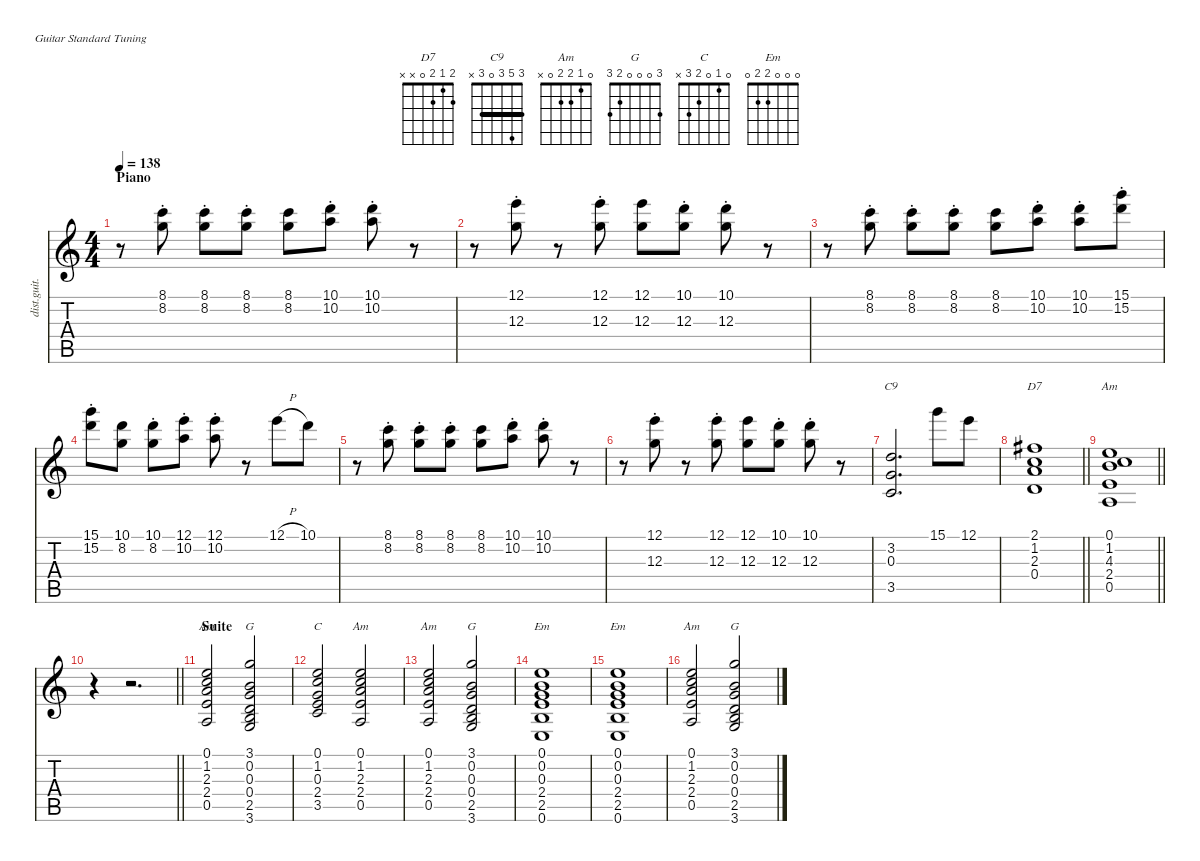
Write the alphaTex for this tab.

\defaultSystemsLayout 4
\hideDynamics
\bracketExtendMode nobrackets
\track ("Sylvain" "dist.guit.") {instrument distortionguitar}
\staff {score tabs}
\tuning (E4 B3 G3 D3 A2 E2)
\chord ("D7" 2 1 2 0 x x) {showfingering false}
\chord ("C9" 3 5 3 0 3 x) {showfingering false barre 3}
\chord ("Am" 0 1 2 2 0 x) {showfingering false}
\chord ("G" 3 0 0 0 2 3) {showfingering false}
\chord ("C" 0 1 0 2 3 x) {showfingering false}
\chord ("Em" 0 0 0 2 2 0) {showfingering false}
\ts (4 4)
\section ("" "Piano")
\tempo 138
\clef g2
\ks aminor
r.8{dy mf beam Down} (8.1{st} 8.2{st}).8{beam Down} (8.1{st} 8.2{st}).8{beam Down} (8.1{st} 8.2{st}).8{beam Down} (8.1 8.2).8{beam Down} (10.1{st} 10.2{st}).8{beam Down} (10.1{st} 10.2{st}).8{beam Down} r.8{beam Down} |
r.8{beam Down} (12.1{st} 12.3{st}).8{beam Down} r.8{beam Down} (12.1{st} 12.3{st}).8{beam Down} (12.1 12.3).8{beam Down} (10.1{st} 12.3{st}).8{beam Down} (10.1{st} 12.3{st}).8{beam Down} r.8{beam Down} |
r.8{beam Down} (8.1{st} 8.2{st}).8{beam Down} (8.1{st} 8.2{st}).8{beam Down} (8.1{st} 8.2{st}).8{beam Down} (8.1 8.2).8{beam Down} (10.1{st} 10.2{st}).8{beam Down} (10.1{st} 10.2{st}).8{beam Down} (15.1{st} 15.2).8{dy f beam Down} |
(15.1{st} 15.2).8{beam Down} (10.1 8.2).8{beam Down} (10.1 8.2{st}).8{beam Down} (12.1{st} 10.2{st}).8{beam Down} (12.1{st} 10.2{st}).8{beam Down} r.8{beam Down} 12.1{h}.8{beam Down} 10.1.8{beam Down} |
r.8{beam Down} (8.1{st} 8.2{st}).8{dy mf beam Down} (8.1{st} 8.2{st}).8{beam Down} (8.1{st} 8.2{st}).8{beam Down} (8.1 8.2).8{beam Down} (10.1{st} 10.2{st}).8{beam Down} (10.1{st} 10.2{st}).8{beam Down} r.8{beam Down} |
r.8{beam Down} (12.1{st} 12.3{st}).8{beam Down} r.8{beam Down} (12.1{st} 12.3{st}).8{beam Down} (12.1 12.3).8{beam Down} (10.1{st} 12.3{st}).8{beam Down} (10.1{st} 12.3{st}).8{beam Down} r.8{beam Down} |
(3.5 0.3 3.2).2{d ch "C9" dy f beam Up} 15.1.8{beam Down} 12.1.8{beam Down} |
\barLineRight lightlight
(0.4 2.3 1.2 2.1{acc #}).1{ch "D7" dy mf beam Up} |
\barLineRight lightlight
(0.5 2.4 4.3 1.2 0.1).1{ch "Am" beam Up} |
\barLineRight lightlight
r.4{beam Down} r.2{d beam Down} |
\section ("" "Suite")
(0.5 2.4 2.3 1.2 0.1).2{ch "Am" dy pp beam Up} (3.6 2.5 0.4 0.3 0.2 3.1).2{ch "G" beam Up} |
(3.5 2.4 0.3 1.2 0.1).2{ch "C" beam Up} (0.5 2.4 2.3 1.2 0.1).2{ch "Am" beam Up} |
(0.5 2.4 2.3 1.2 0.1).2{ch "Am" beam Up} (3.6 2.5 0.4 0.3 0.2 3.1).2{ch "G" beam Up} |
(0.6 2.5 2.4 0.3 0.2 0.1).1{ch "Em" beam Up} |
(0.6 2.5 2.4 0.3 0.2 0.1).1{ch "Em" beam Up} |
(0.5 2.4 2.3 1.2 0.1).2{ch "Am" beam Up} (3.6 2.5 0.4 0.3 0.2 3.1).2{ch "G" beam Up}
